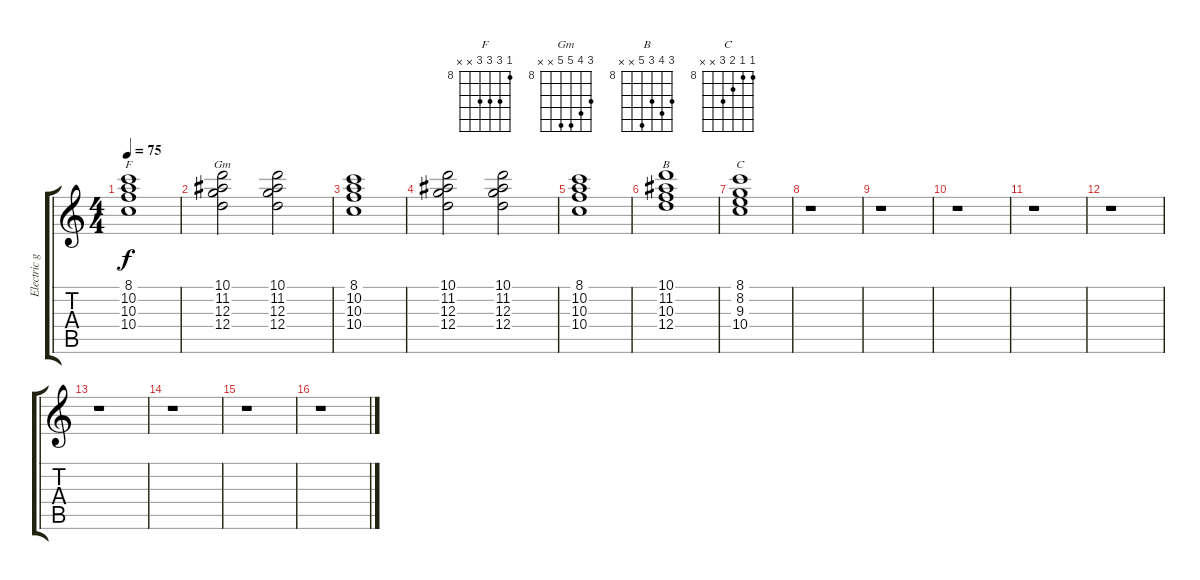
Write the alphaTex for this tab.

\track ("Electric guitar" "Electric g") {instrument distortionguitar}
\staff {score tabs}
\tuning (E4 B3 G3 D3 A2 E2) {hide}
\chord ("F" 8 10 10 10 x x) {firstfret 8}
\chord ("Gm" 10 11 12 12 x x) {firstfret 8}
\chord ("B" 10 11 10 12 x x) {firstfret 8}
\chord ("C" 8 8 9 10 x x) {firstfret 8}
\ts (4 4)
\tempo 75
\clef g2
\ks c
(8.1 10.2 10.3 10.4).1{ch "F" dy f} |
(10.1 11.2 12.3 12.4).2{ch "Gm"} (10.1 11.2 12.3 12.4).2 |
(8.1 10.2 10.3 10.4).1 |
(10.1 11.2 12.3 12.4).2 (10.1 11.2 12.3 12.4).2 |
(8.1 10.2 10.3 10.4).1 |
(10.1 11.2 10.3 12.4).1{ch "B"} |
(8.1 8.2 9.3 10.4).1{ch "C"} |
r.1 |
r.1 |
r.1 |
r.1 |
r.1 |
r.1 |
r.1 |
r.1 |
r.1
